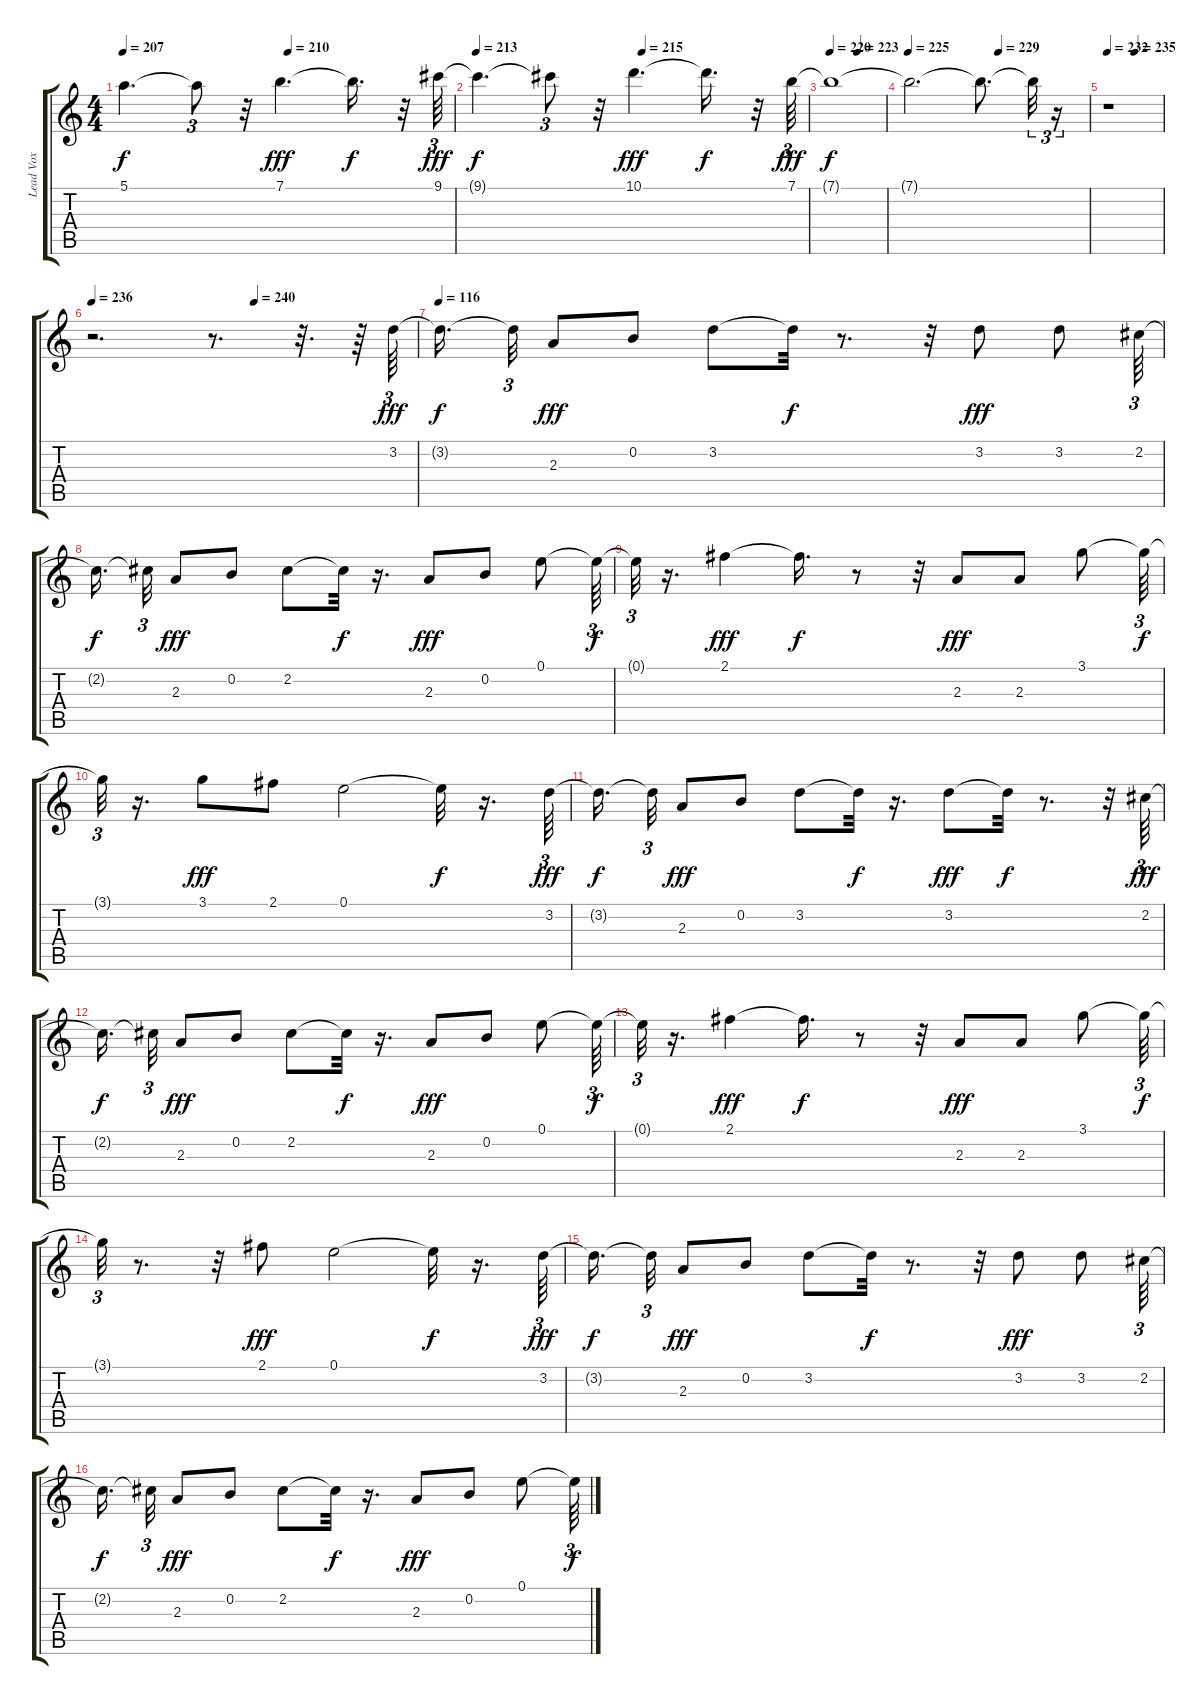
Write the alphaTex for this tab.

\track ("Lead Vox" "Lead Vox") {instrument acousticguitarsteel}
\staff {score tabs}
\tuning (E4 B3 G3 D3 A2 E2) {hide}
\ts (4 4)
\tempo 207
\tempo (210 0.5)
\clef g2
\ks c
5.1{t}.4{d dy f} 5.1{t}.8{tu (3 2)} r.32 7.1.4{d dy fff} 7.1{t}.16{d dy f} r.32 9.1.64{tu (3 2) dy fff} |
\tempo 213
\tempo (215 0.5)
9.1{t}.4{d dy f} 9.1{t}.8{tu (3 2)} r.32 10.1.4{d dy fff} 10.1{t}.16{d dy f} r.32 7.1.64{tu (3 2) dy fff} |
\tempo 220
\tempo (223 0.5)
7.1{t}.1{dy f} |
\tempo 225
\tempo (229 0.5)
7.1{t}.2{d} 7.1{t}.8{d} 7.1{t}.32{tu (3 2)} r.16{tu (3 2)} |
\tempo 232
\tempo (235 0.5)
r.1 |
\tempo 236
\tempo (240 0.5)
r.2{d} r.8{d} r.32{d} r.64 3.2.64{tu (3 2) dy fff} |
\tempo 116
3.2{t}.16{d dy f} 3.2{t}.32{tu (3 2)} 2.3.8{dy fff} 0.2.8 3.2.8 3.2{t}.32{dy f} r.8{d} r.32 3.2.8{dy fff} 3.2.8 2.2.64{tu (3 2)} |
2.2{t}.16{d dy f} 2.2{t}.32{tu (3 2)} 2.3.8{dy fff} 0.2.8 2.2.8 2.2{t}.32{dy f} r.16{d} 2.3.8{dy fff} 0.2.8 0.1.8 0.1{t}.64{tu (3 2) dy f} |
0.1{t}.32{tu (3 2)} r.16{d} 2.1.4{dy fff} 2.1{t}.16{d dy f} r.8 r.32 2.3.8{dy fff} 2.3.8 3.1.8 3.1{t}.64{tu (3 2) dy f} |
3.1{t}.32{tu (3 2)} r.16{d} 3.1.8{dy fff} 2.1.8 0.1.2 0.1{t}.32{dy f} r.16{d} 3.2.64{tu (3 2) dy fff} |
3.2{t}.16{d dy f} 3.2{t}.32{tu (3 2)} 2.3.8{dy fff} 0.2.8 3.2.8 3.2{t}.32{dy f} r.16{d} 3.2.8{dy fff} 3.2{t}.32{dy f} r.8{d} r.32 2.2.64{tu (3 2) dy fff} |
2.2{t}.16{d dy f} 2.2{t}.32{tu (3 2)} 2.3.8{dy fff} 0.2.8 2.2.8 2.2{t}.32{dy f} r.16{d} 2.3.8{dy fff} 0.2.8 0.1.8 0.1{t}.64{tu (3 2) dy f} |
0.1{t}.32{tu (3 2)} r.16{d} 2.1.4{dy fff} 2.1{t}.16{d dy f} r.8 r.32 2.3.8{dy fff} 2.3.8 3.1.8 3.1{t}.64{tu (3 2) dy f} |
3.1{t}.32{tu (3 2)} r.8{d} r.32 2.1.8{dy fff} 0.1.2 0.1{t}.32{dy f} r.16{d} 3.2.64{tu (3 2) dy fff} |
3.2{t}.16{d dy f} 3.2{t}.32{tu (3 2)} 2.3.8{dy fff} 0.2.8 3.2.8 3.2{t}.32{dy f} r.8{d} r.32 3.2.8{dy fff} 3.2.8 2.2.64{tu (3 2)} |
2.2{t}.16{d dy f} 2.2{t}.32{tu (3 2)} 2.3.8{dy fff} 0.2.8 2.2.8 2.2{t}.32{dy f} r.16{d} 2.3.8{dy fff} 0.2.8 0.1.8 0.1{t}.64{tu (3 2) dy f}
